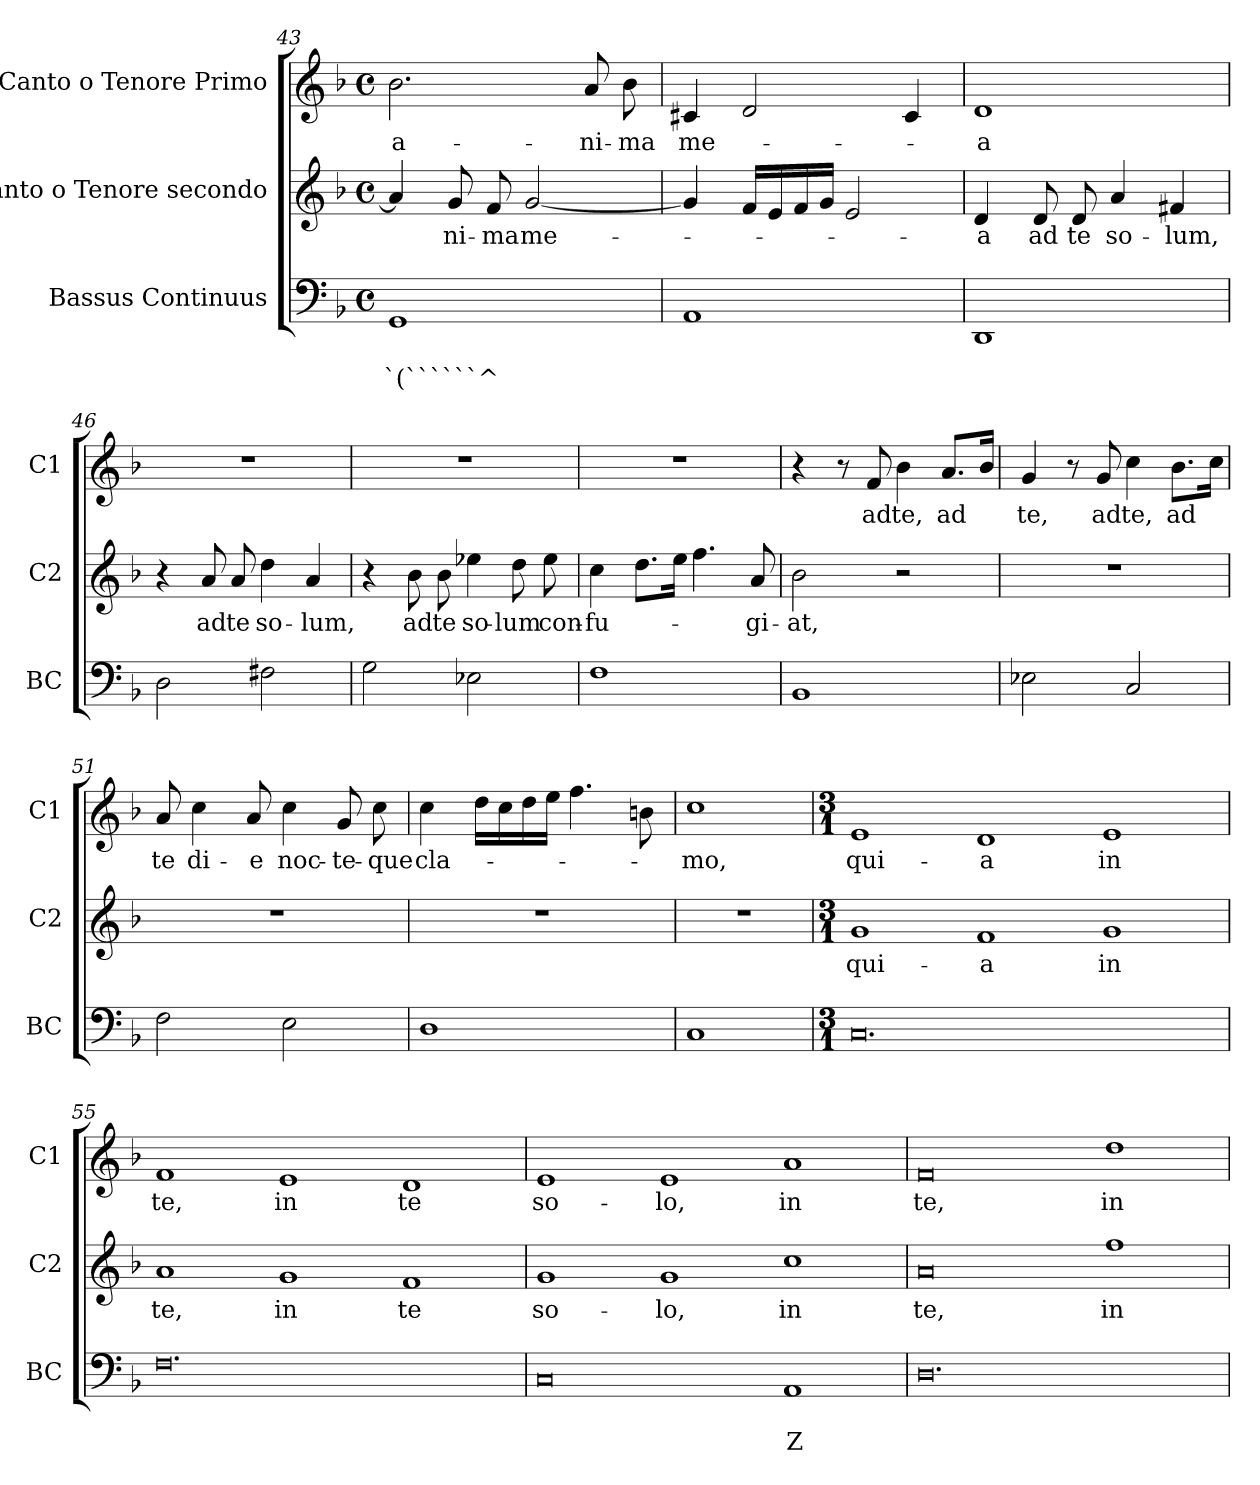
**kern	**text	**text	**kern	**text	**kern	**text
*part3	*part3	*part3	*part2	*part2	*part1	*part1
*staff3	*staff3	*staff3	*staff2	*staff2	*staff1	*staff1
*I"Bassus Continuus	*	*	*I"Canto o Tenore secondo	*	*I"Canto o Tenore Primo	*
*I'BC	*	*	*I'C2	*	*I'C1	*
*clefF4	*	*	*clefG2	*	*clefG2	*
*k[b-]	*	*	*k[b-]	*	*k[b-]	*
*F:	*	*	*F:	*	*F:	*
*M4/4	*	*	*M4/4	*	*M4/4	*
*met(c)	*	*	*met(c)	*	*met(c)	*
=43	=43	=43	=43	=43	=43	=43
!	!	!LO:LY:b	!	!	!	!LO:LY:b
1GG	.	`(``````^	4a/]	.	2.b-\	a-
!	!	!	!	!LO:LY:b	!	!
.	.	.	8g/	-ni-	.	.
!	!	!	!	!LO:LY:b	!	!
.	.	.	8f/	-ma	.	.
!	!	!	!	!LO:LY:b	!	!
.	.	.	[2g/	me-	.	.
!	!	!	!	!	!	!LO:LY:b
.	.	.	.	.	8a/	-ni-
!	!	!	!	!	!	!LO:LY:b
.	.	.	.	.	8b-\	-ma
!!LO:LB:g=z
=44	=44	=44	=44	=44	=44	=44
!	!	!	!	!	!	!LO:LY:b
1AA	.	.	4g/]	.	4c#X/	me-
.	.	.	16f/LL	.	2d/	.
.	.	.	16e/	.	.	.
.	.	.	16f/	.	.	.
.	.	.	16g/JJ	.	.	.
.	.	.	2e/	.	.	.
.	.	.	.	.	4c#/	.
=45	=45	=45	=45	=45	=45	=45
!	!	!	!	!LO:LY:b	!	!LO:LY:b
1DD	.	.	4d/	-a	1d	-a
!	!	!	!	!LO:LY:b	!	!
.	.	.	8d/	ad	.	.
!	!	!	!	!LO:LY:b	!	!
.	.	.	8d/	te	.	.
!	!	!	!	!LO:LY:b	!	!
.	.	.	4a/	so-	.	.
!	!	!	!	!LO:LY:b	!	!
.	.	.	4f#X/	-lum,	.	.
=46	=46	=46	=46	=46	=46	=46
2D\	.	.	4r	.	1r	.
!	!	!	!	!LO:LY:b	!	!
.	.	.	8a/	ad	.	.
!	!	!	!	!LO:LY:b	!	!
.	.	.	8a/	te	.	.
!	!	!	!	!LO:LY:b	!	!
2F#X\	.	.	4dd\	so-	.	.
!	!	!	!	!LO:LY:b	!	!
.	.	.	4a/	-lum,	.	.
=47	=47	=47	=47	=47	=47	=47
2G\	.	.	4r	.	1r	.
!	!	!	!	!LO:LY:b	!	!
.	.	.	8b-\	ad	.	.
!	!	!	!	!LO:LY:b	!	!
.	.	.	8b-\	te	.	.
!	!	!	!	!LO:LY:b	!	!
2E-X\	.	.	4ee-X\	so-	.	.
!	!	!	!	!LO:LY:b	!	!
.	.	.	8dd\	-lum	.	.
!	!	!	!	!LO:LY:b	!	!
.	.	.	8ee-\	con-	.	.
=48	=48	=48	=48	=48	=48	=48
!	!	!	!	!LO:LY:b	!	!
1F	.	.	4cc\	-fu-	1r	.
.	.	.	8.dd\L	.	.	.
.	.	.	16ee\Jk	.	.	.
.	.	.	4.ff\	.	.	.
!	!	!	!	!LO:LY:b	!	!
.	.	.	8a/	-gi-	.	.
!!LO:LB:g=z
=49	=49	=49	=49	=49	=49	=49
!	!	!	!	!LO:LY:b	!	!
1BB-	.	.	2b-\	-at,	4r	.
.	.	.	.	.	8r	.
!	!	!	!	!	!	!LO:LY:b
.	.	.	.	.	8f/	ad
!	!	!	!	!	!	!LO:LY:b
.	.	.	2r	.	4b-\	te,
!	!	!	!	!	!	!LO:LY:b
.	.	.	.	.	8.a/L	ad
.	.	.	.	.	16b-/Jk	.
=50	=50	=50	=50	=50	=50	=50
!	!	!	!	!	!	!LO:LY:b
2E-X\	.	.	1r	.	4g/	te,
.	.	.	.	.	8r	.
!	!	!	!	!	!	!LO:LY:b
.	.	.	.	.	8g/	ad
!	!	!	!	!	!	!LO:LY:b
2C/	.	.	.	.	4cc\	te,
!	!	!	!	!	!	!LO:LY:b
.	.	.	.	.	8.b-\L	ad
.	.	.	.	.	16cc\Jk	.
=51	=51	=51	=51	=51	=51	=51
!	!	!	!	!	!	!LO:LY:b
2F\	.	.	1r	.	8a/	te
!	!	!	!	!	!	!LO:LY:b
.	.	.	.	.	4cc\	di-
!	!	!	!	!	!	!LO:LY:b
.	.	.	.	.	8a/	-e
!	!	!	!	!	!	!LO:LY:b
2E\	.	.	.	.	4cc\	noc-
!	!	!	!	!	!	!LO:LY:b
.	.	.	.	.	8g/	-te-
!	!	!	!	!	!	!LO:LY:b
.	.	.	.	.	8cc\	-que
=52	=52	=52	=52	=52	=52	=52
!	!	!	!	!	!	!LO:LY:b
1D	.	.	1r	.	4cc\	cla-
.	.	.	.	.	16dd\LL	.
.	.	.	.	.	16cc\	.
.	.	.	.	.	16dd\	.
.	.	.	.	.	16ee\JJ	.
.	.	.	.	.	4.ff\	.
.	.	.	.	.	8bn\	.
=53	=53	=53	=53	=53	=53	=53
!	!	!	!	!	!	!LO:LY:b
1C	.	.	1r	.	1cc	-mo,
!!LO:LB:g=z
=54	=54	=54	=54	=54	=54	=54
*M3/1	*	*	*M3/1	*	*M3/1	*
!	!	!	!	!LO:LY:b	!	!LO:LY:b
0.C	.	.	1g	qui-	1e	qui-
!	!	!	!	!LO:LY:b	!	!LO:LY:b
.	.	.	1f	-a	1d	-a
!	!	!	!	!LO:LY:b	!	!LO:LY:b
.	.	.	1g	in	1e	in
=55	=55	=55	=55	=55	=55	=55
!	!	!	!	!LO:LY:b	!	!LO:LY:b
0.F	.	.	1a	te,	1f	te,
!	!	!	!	!LO:LY:b	!	!LO:LY:b
.	.	.	1g	in	1e	in
!	!	!	!	!LO:LY:b	!	!LO:LY:b
.	.	.	1f	te	1d	te
=56	=56	=56	=56	=56	=56	=56
!	!	!	!	!LO:LY:b	!	!LO:LY:b
0C	.	.	1g	so-	1e	so-
!	!	!	!	!LO:LY:b	!	!LO:LY:b
.	.	.	1g	-lo,	1e	-lo,
!	!	!LO:LY:b	!	!LO:LY:b	!	!LO:LY:b
1AA	.	Z	1cc	in	1a	in
=57	=57	=57	=57	=57	=57	=57
!	!	!	!	!LO:LY:b	!	!LO:LY:b
0.D	.	.	0a	te,	0f	te,
!	!	!	!	!LO:LY:b	!	!LO:LY:b
.	.	.	1ff	in	1dd	in
=	=	=	=	=	=	=
*-	*-	*-	*-	*-	*-	*-
